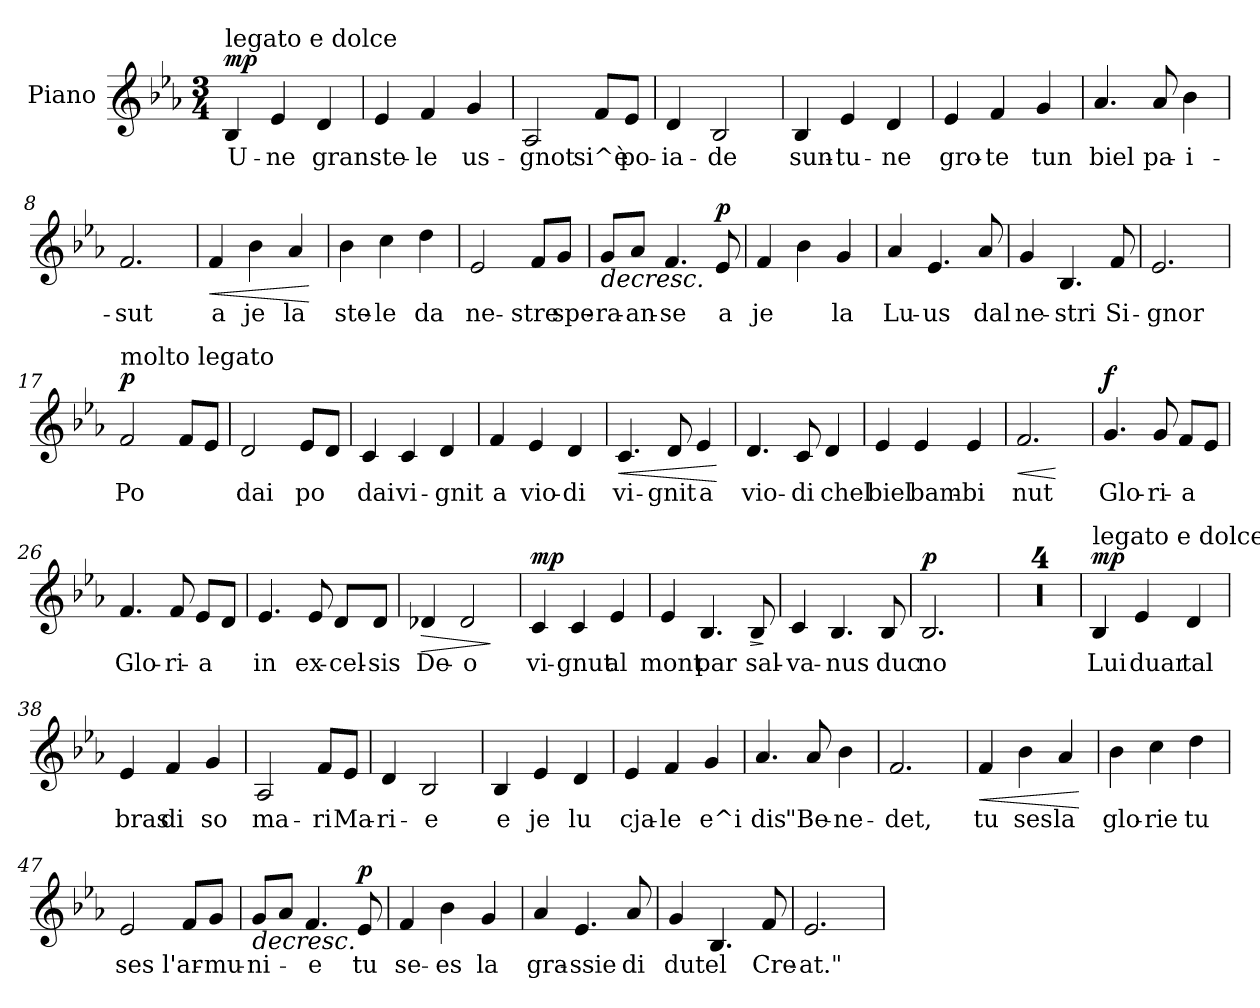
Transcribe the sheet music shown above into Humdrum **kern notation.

**kern	**text	**dynam
*part1	*part1	*part1
*staff1	*staff1	*staff1
*I"Piano	*	*
*I'Pno.	*	*
*clefG2	*	*
*k[b-e-a-]	*	*
*M3/4	*	*
*MM90	*	*
=1	=1	=1
!LO:TX:a:t=legato e dolce	!	!
!	!	!LO:DY:a
4B-/	U-	mp
4e-/	-ne	.
4d/	gran	.
=2	=2	=2
4e-/	ste-	.
4f/	-le	.
4g/	us-	.
=3	=3	=3
2A-/	-gnot	.
8f/L	si^è	.
8e-/J	po-	.
=4	=4	=4
4d/	-ia-	.
2B-/	-de	.
=5	=5	=5
4B-/	sun-	.
4e-/	-tu-	.
4d/	-ne	.
=6	=6	=6
4e-/	gro-	.
4f/	-te	.
4g/	tun	.
=7	=7	=7
4.a-/	biel	.
8a-/	pa-	.
4b-\	-i-	.
=8	=8	=8
2.f/	-sut	.
!!LO:LB:g=z
=9	=9	=9
!	!	!LO:HP:b
4f/	a	<
4b-\	je	.
4a-/	la	.
.	.	[
=10	=10	=10
4b-\	ste-	.
4cc\	-le	.
4dd\	da	.
=11	=11	=11
2e-/	ne-	.
8f/L	-stre	.
8g/J	spe-	.
=12	=12	=12
!	!	!LO:HP:b
8g/L	-ra-	>
8a-/J	-an-	.
4.f/	-se	.
!	!	!LO:DY:a
8e-/	a	p
.	.	]
=13	=13	=13
4f/	-je	.
4b-\	.	.
4g/	la	.
=14	=14	=14
4a-/	Lu-	.
4.e-/	-us	.
8a-/	dal	.
=15	=15	=15
4g/	ne-	.
4.B-/	-stri	.
8f/	Si-	.
=16	=16	=16
2.e-/	-gnor	.
!!LO:LB:g=z
=17	=17	=17
!LO:TX:a:t=molto legato	!	!
!	!	!LO:DY:a
2f/	Po	p
8f/L	.	.
8e-/J	.	.
=18	=18	=18
2d/	dai	.
8e-/L	-po	.
8d/J	.	.
=19	=19	=19
4c/	dai	.
4c/	vi-	.
4d/	-gnit	.
=20	=20	=20
4f/	a	.
4e-/	vio-	.
4d/	-di	.
=21	=21	=21
!	!	!LO:HP:b
4.c/	vi-	<
8d/	-gnit	.
4e-/	a	.
.	.	[
=22	=22	=22
4.d/	vio-	.
8c/	-di	.
4d/	chel	.
=23	=23	=23
4e-/	biel	.
4e-/	bam-	.
4e-/	-bi	.
=24	=24	=24
!	!	!LO:HP:b
2.f/	nut	<
.	.	[
!!LO:LB:g=z
=25	=25	=25
!	!	!LO:DY:a
4.g/	Glo-	f
8g/	-ri-	.
8f/L	-a	.
8e-/J	.	.
=26	=26	=26
4.f/	Glo-	.
8f/	-ri-	.
8e-/L	-a	.
8d/J	.	.
=27	=27	=27
4.e-/	in	.
8e-/	ex-	.
8d/L	-cel-	.
8d/J	-sis	.
=28	=28	=28
!	!	!LO:HP:b
4d-X/	De-	>
2d-/	-o	.
.	.	]
=29	=29	=29
!	!	!LO:DY:a
4c/	vi-	mp
4c/	-gnut	.
4e-/	al	.
=30	=30	=30
4e-/	mont	.
4.B-/	par	.
!	!	!LO:HP:b
8B-/	sal-	>
.	.	]
=31	=31	=31
4c/	-va-	.
4.B-/	-nus	.
8B-/	duc	.
!!LO:LB:g=z
=32	=32	=32
!	!	!LO:DY:a
2.B-/	no	p
=33	=33	=33
2.r	.	.
=34	=34	=34
2.r	.	.
=35	=35	=35
2.r	.	.
=36	=36	=36
2.r	.	.
=37	=37	=37
!LO:TX:a:t=legato e dolce	!	!
!	!	!LO:DY:a
4B-/	Lui	mp
4e-/	duar	.
4d/	tal	.
=38	=38	=38
4e-/	bras	.
4f/	di	.
4g/	so	.
=39	=39	=39
2A-/	ma-	.
8f/L	-ri	.
8e-/J	Ma-	.
=40	=40	=40
4d/	-ri-	.
2B-/	-e	.
=41	=41	=41
4B-/	e	.
4e-/	je	.
4d/	lu	.
=42	=42	=42
4e-/	cja-	.
4f/	-le	.
4g/	e^i	.
!!LO:LB:g=z
=43	=43	=43
4.a-/	dis	.
8a-/	"Be-	.
4b-\	-ne-	.
=44	=44	=44
2.f/	-det,	.
=45	=45	=45
!	!	!LO:HP:b
4f/	tu	<
4b-\	ses	.
4a-/	la	.
.	.	[
=46	=46	=46
4b-\	glo-	.
4cc\	-rie	.
4dd\	tu	.
=47	=47	=47
2e-/	ses	.
8f/L	l'ar-	.
8g/J	-mu-	.
=48	=48	=48
!	!	!LO:HP:b
8g/L	-ni-	>
8a-/J	.	.
4.f/	-e	.
!	!	!LO:DY:a
8e-/	tu	p
.	.	]
=49	=49	=49
4f/	se-	.
4b-\	-es	.
4g/	la	.
=50	=50	=50
4a-/	gra-	.
4.e-/	-ssie	.
8a-/	di	.
!!LO:LB:g=z
=51	=51	=51
4g/	dut	.
4.B-/	el	.
8f/	Cre-	.
=52	=52	=52
2.e-/	-at."	.
=	=	=
*-	*-	*-
